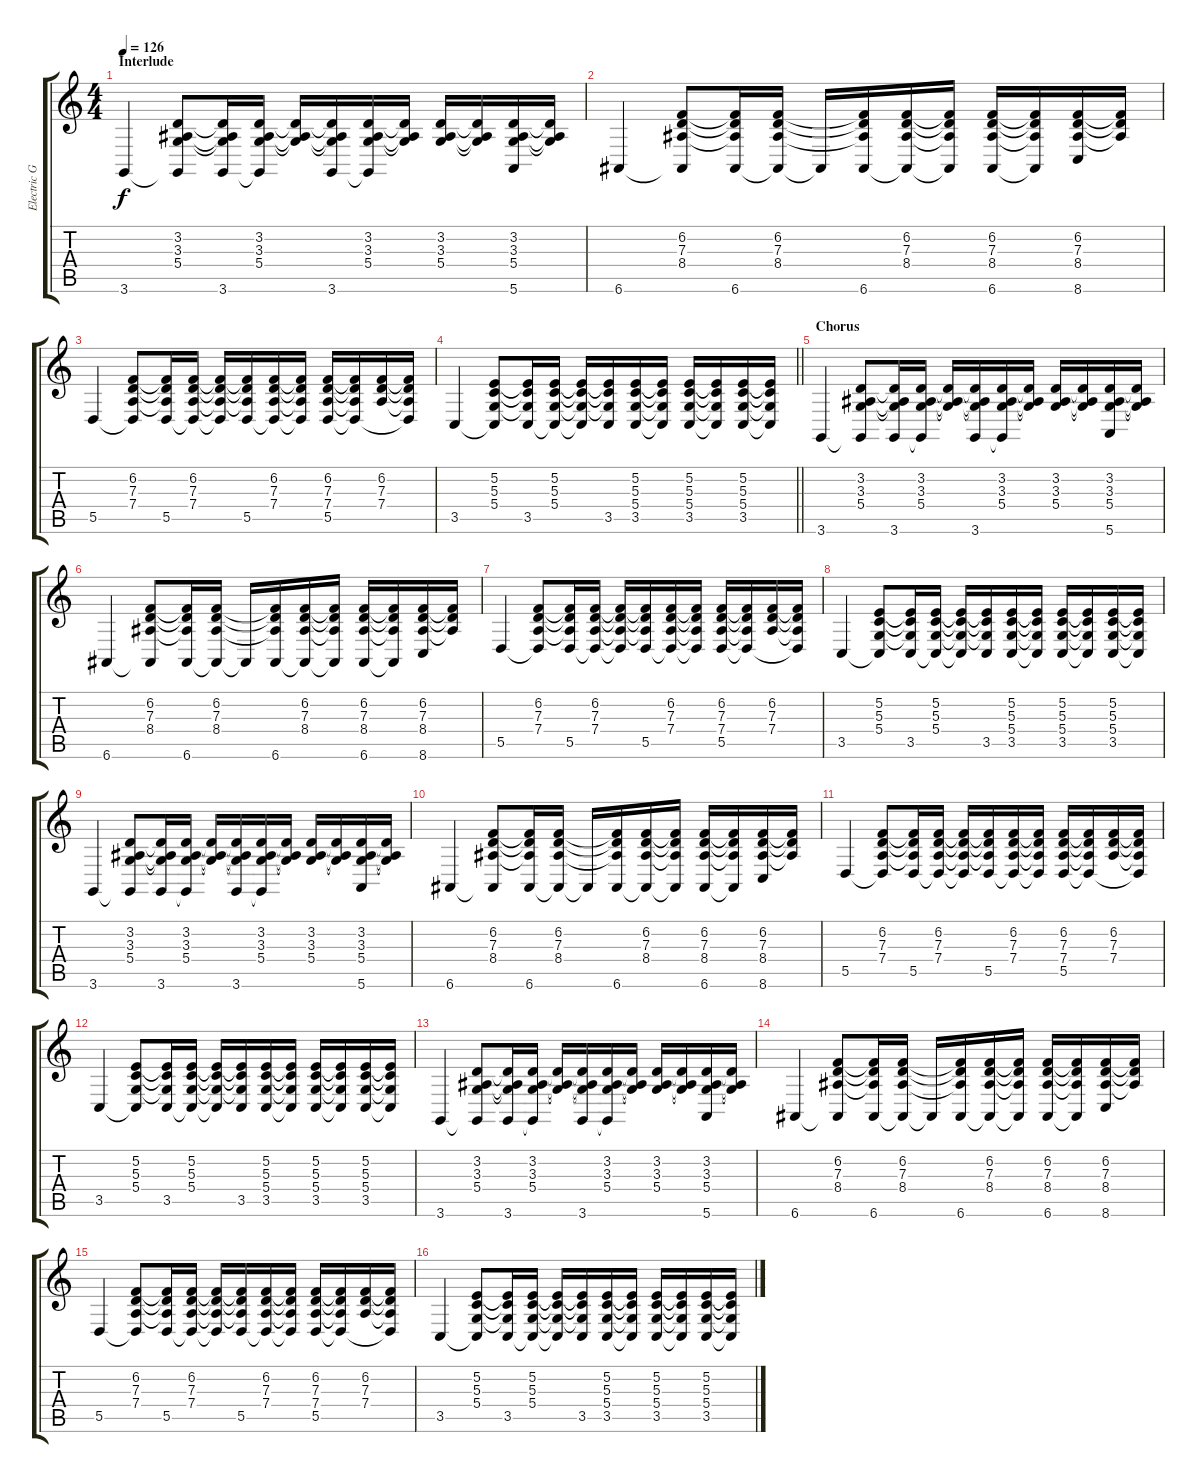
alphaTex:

\track ("Electric Grand Piano" "Electric G") {instrument electricgrandpiano}
\staff {score tabs}
\tuning (E4 B3 G3 D3 A2 E2) {hide}
\ts (4 4)
\section ("" "Interlude")
\tempo 126
\clef g2
\ks c
3.6.4{dy f} (3.2 3.3 5.4 3.6{t}).8 (3.2{t} 3.3{t} 5.4{t} 3.6).16 (3.2 3.3 5.4 3.6{t}).16 (3.2{t} 3.3{t} 5.4{t}).16 (3.2{t} 3.3{t} 5.4{t} 3.6).16 (3.2 3.3 5.4 3.6{t}).16 (3.2{t} 3.3{t} 5.4{t}).16 (3.2 3.3 5.4).16 (3.2{t} 3.3{t} 5.4{t}).16 (3.2 3.3 5.4 5.6).16 (3.2{t} 3.3{t} 5.4{t}).16 |
6.6.4 (6.2 7.3 8.4 6.6{t}).8 (6.2{t} 7.3{t} 8.4{t} 6.6).16 (6.2 7.3 8.4 6.6{t}).16 6.6{t}.16 (6.2{t} 7.3{t} 8.4{t} 6.6).16 (6.2 7.3 8.4 6.6{t}).16 (6.2{t} 7.3{t} 8.4{t} 6.6{t}).16 (6.2 7.3 8.4 6.6).16 (6.2{t} 7.3{t} 8.4{t} 6.6{t}).16 (6.2 7.3 8.4 8.6).16 (6.2{t} 7.3{t} 8.4{t}).16 |
5.5.4 (6.2 7.3 7.4 5.5{t}).8 (6.2{t} 7.3{t} 7.4{t} 5.5).16 (6.2 7.3 7.4 5.5{t}).16 (6.2{t} 7.3{t} 7.4{t} 5.5{t}).16 (6.2{t} 7.3{t} 7.4{t} 5.5).16 (6.2 7.3 7.4 5.5{t}).16 (6.2{t} 7.3{t} 7.4{t} 5.5{t}).16 (6.2 7.3 7.4 5.5).16 (6.2{t} 7.3{t} 7.4{t} 5.5{t}).16 (6.2 7.3 7.4).16 (6.2{t} 7.3{t} 7.4{t} 5.5{t}).16 |
\barLineRight lightlight
3.5.4 (5.2 5.3 5.4 3.5{t}).8 (5.2{t} 5.3{t} 5.4{t} 3.5).16 (5.2 5.3 5.4 3.5{t}).16 (5.2{t} 5.3{t} 5.4{t} 3.5{t}).16 (5.2{t} 5.3{t} 5.4{t} 3.5).16 (5.2 5.3 5.4 3.5).16 (5.2{t} 5.3{t} 5.4{t} 3.5{t}).16 (5.2 5.3 5.4 3.5).16 (5.2{t} 5.3{t} 5.4{t} 3.5{t}).16 (5.2 5.3 5.4 3.5).16 (5.2{t} 5.3{t} 5.4{t} 3.5{t}).16 |
\section ("" "Chorus")
3.6.4 (3.2 3.3 5.4 3.6{t}).8 (3.2{t} 3.3{t} 5.4{t} 3.6).16 (3.2 3.3 5.4 3.6{t}).16 (3.2{t} 3.3{t} 5.4{t}).16 (3.2{t} 3.3{t} 5.4{t} 3.6).16 (3.2 3.3 5.4 3.6{t}).16 (3.2{t} 3.3{t} 5.4{t}).16 (3.2 3.3 5.4).16 (3.2{t} 3.3{t} 5.4{t}).16 (3.2 3.3 5.4 5.6).16 (3.2{t} 3.3{t} 5.4{t}).16 |
6.6.4 (6.2 7.3 8.4 6.6{t}).8 (6.2{t} 7.3{t} 8.4{t} 6.6).16 (6.2 7.3 8.4 6.6{t}).16 6.6{t}.16 (6.2{t} 7.3{t} 8.4{t} 6.6).16 (6.2 7.3 8.4 6.6{t}).16 (6.2{t} 7.3{t} 8.4{t} 6.6{t}).16 (6.2 7.3 8.4 6.6).16 (6.2{t} 7.3{t} 8.4{t} 6.6{t}).16 (6.2 7.3 8.4 8.6).16 (6.2{t} 7.3{t} 8.4{t}).16 |
5.5.4 (6.2 7.3 7.4 5.5{t}).8 (6.2{t} 7.3{t} 7.4{t} 5.5).16 (6.2 7.3 7.4 5.5{t}).16 (6.2{t} 7.3{t} 7.4{t} 5.5{t}).16 (6.2{t} 7.3{t} 7.4{t} 5.5).16 (6.2 7.3 7.4 5.5{t}).16 (6.2{t} 7.3{t} 7.4{t} 5.5{t}).16 (6.2 7.3 7.4 5.5).16 (6.2{t} 7.3{t} 7.4{t} 5.5{t}).16 (6.2 7.3 7.4).16 (6.2{t} 7.3{t} 7.4{t} 5.5{t}).16 |
3.5.4 (5.2 5.3 5.4 3.5{t}).8 (5.2{t} 5.3{t} 5.4{t} 3.5).16 (5.2 5.3 5.4 3.5{t}).16 (5.2{t} 5.3{t} 5.4{t} 3.5{t}).16 (5.2{t} 5.3{t} 5.4{t} 3.5).16 (5.2 5.3 5.4 3.5).16 (5.2{t} 5.3{t} 5.4{t} 3.5{t}).16 (5.2 5.3 5.4 3.5).16 (5.2{t} 5.3{t} 5.4{t} 3.5{t}).16 (5.2 5.3 5.4 3.5).16 (5.2{t} 5.3{t} 5.4{t} 3.5{t}).16 |
3.6.4 (3.2 3.3 5.4 3.6{t}).8 (3.2{t} 3.3{t} 5.4{t} 3.6).16 (3.2 3.3 5.4 3.6{t}).16 (3.2{t} 3.3{t} 5.4{t}).16 (3.2{t} 3.3{t} 5.4{t} 3.6).16 (3.2 3.3 5.4 3.6{t}).16 (3.2{t} 3.3{t} 5.4{t}).16 (3.2 3.3 5.4).16 (3.2{t} 3.3{t} 5.4{t}).16 (3.2 3.3 5.4 5.6).16 (3.2{t} 3.3{t} 5.4{t}).16 |
6.6.4 (6.2 7.3 8.4 6.6{t}).8 (6.2{t} 7.3{t} 8.4{t} 6.6).16 (6.2 7.3 8.4 6.6{t}).16 6.6{t}.16 (6.2{t} 7.3{t} 8.4{t} 6.6).16 (6.2 7.3 8.4 6.6{t}).16 (6.2{t} 7.3{t} 8.4{t} 6.6{t}).16 (6.2 7.3 8.4 6.6).16 (6.2{t} 7.3{t} 8.4{t} 6.6{t}).16 (6.2 7.3 8.4 8.6).16 (6.2{t} 7.3{t} 8.4{t}).16 |
5.5.4 (6.2 7.3 7.4 5.5{t}).8 (6.2{t} 7.3{t} 7.4{t} 5.5).16 (6.2 7.3 7.4 5.5{t}).16 (6.2{t} 7.3{t} 7.4{t} 5.5{t}).16 (6.2{t} 7.3{t} 7.4{t} 5.5).16 (6.2 7.3 7.4 5.5{t}).16 (6.2{t} 7.3{t} 7.4{t} 5.5{t}).16 (6.2 7.3 7.4 5.5).16 (6.2{t} 7.3{t} 7.4{t} 5.5{t}).16 (6.2 7.3 7.4).16 (6.2{t} 7.3{t} 7.4{t} 5.5{t}).16 |
3.5.4 (5.2 5.3 5.4 3.5{t}).8 (5.2{t} 5.3{t} 5.4{t} 3.5).16 (5.2 5.3 5.4 3.5{t}).16 (5.2{t} 5.3{t} 5.4{t} 3.5{t}).16 (5.2{t} 5.3{t} 5.4{t} 3.5).16 (5.2 5.3 5.4 3.5).16 (5.2{t} 5.3{t} 5.4{t} 3.5{t}).16 (5.2 5.3 5.4 3.5).16 (5.2{t} 5.3{t} 5.4{t} 3.5{t}).16 (5.2 5.3 5.4 3.5).16 (5.2{t} 5.3{t} 5.4{t} 3.5{t}).16 |
3.6.4 (3.2 3.3 5.4 3.6{t}).8 (3.2{t} 3.3{t} 5.4{t} 3.6).16 (3.2 3.3 5.4 3.6{t}).16 (3.2{t} 3.3{t} 5.4{t}).16 (3.2{t} 3.3{t} 5.4{t} 3.6).16 (3.2 3.3 5.4 3.6{t}).16 (3.2{t} 3.3{t} 5.4{t}).16 (3.2 3.3 5.4).16 (3.2{t} 3.3{t} 5.4{t}).16 (3.2 3.3 5.4 5.6).16 (3.2{t} 3.3{t} 5.4{t}).16 |
6.6.4 (6.2 7.3 8.4 6.6{t}).8 (6.2{t} 7.3{t} 8.4{t} 6.6).16 (6.2 7.3 8.4 6.6{t}).16 6.6{t}.16 (6.2{t} 7.3{t} 8.4{t} 6.6).16 (6.2 7.3 8.4 6.6{t}).16 (6.2{t} 7.3{t} 8.4{t} 6.6{t}).16 (6.2 7.3 8.4 6.6).16 (6.2{t} 7.3{t} 8.4{t} 6.6{t}).16 (6.2 7.3 8.4 8.6).16 (6.2{t} 7.3{t} 8.4{t}).16 |
5.5.4 (6.2 7.3 7.4 5.5{t}).8 (6.2{t} 7.3{t} 7.4{t} 5.5).16 (6.2 7.3 7.4 5.5{t}).16 (6.2{t} 7.3{t} 7.4{t} 5.5{t}).16 (6.2{t} 7.3{t} 7.4{t} 5.5).16 (6.2 7.3 7.4 5.5{t}).16 (6.2{t} 7.3{t} 7.4{t} 5.5{t}).16 (6.2 7.3 7.4 5.5).16 (6.2{t} 7.3{t} 7.4{t} 5.5{t}).16 (6.2 7.3 7.4).16 (6.2{t} 7.3{t} 7.4{t} 5.5{t}).16 |
3.5.4 (5.2 5.3 5.4 3.5{t}).8 (5.2{t} 5.3{t} 5.4{t} 3.5).16 (5.2 5.3 5.4 3.5{t}).16 (5.2{t} 5.3{t} 5.4{t} 3.5{t}).16 (5.2{t} 5.3{t} 5.4{t} 3.5).16 (5.2 5.3 5.4 3.5).16 (5.2{t} 5.3{t} 5.4{t} 3.5{t}).16 (5.2 5.3 5.4 3.5).16 (5.2{t} 5.3{t} 5.4{t} 3.5{t}).16 (5.2 5.3 5.4 3.5).16 (5.2{t} 5.3{t} 5.4{t} 3.5{t}).16
